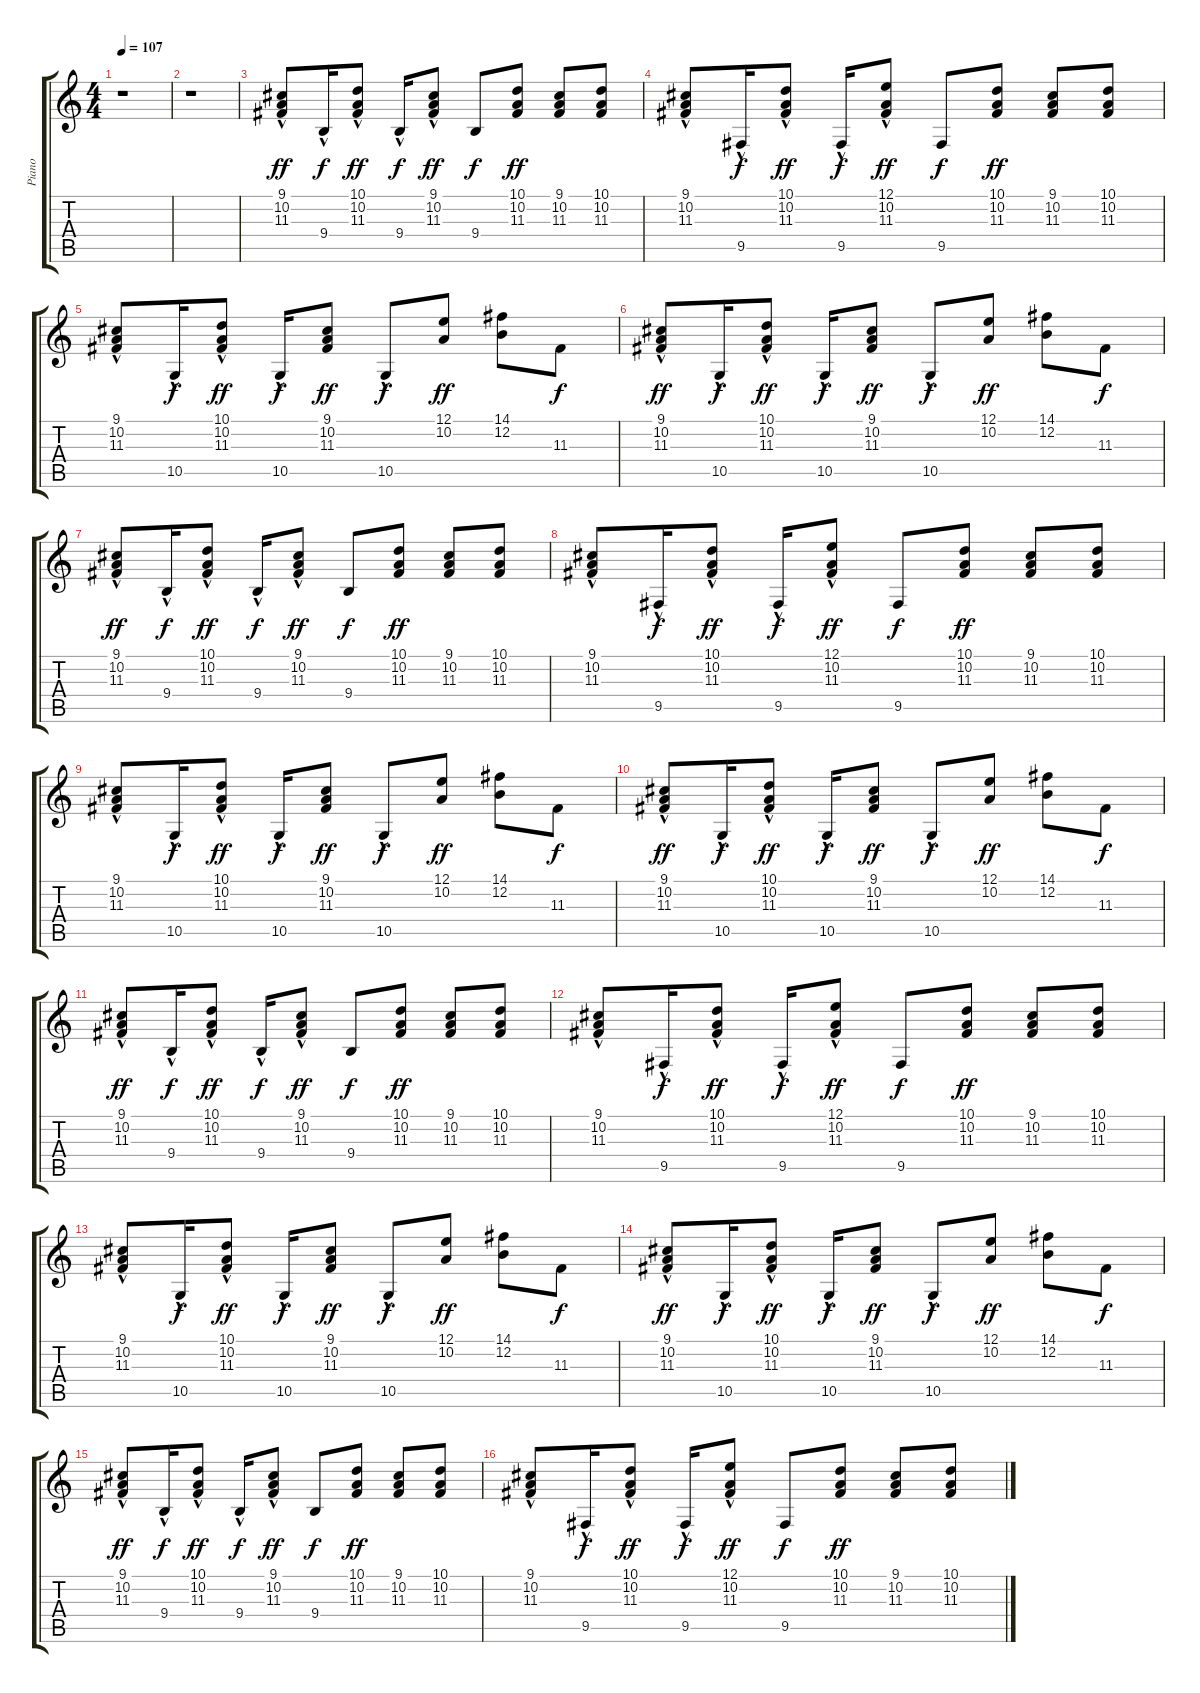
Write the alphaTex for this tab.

\track ("Piano" "Piano") {instrument acousticgrandpiano}
\staff {score tabs}
\tuning (E4 B3 G3 D3 A2 E2) {hide}
\ts (4 4)
\tempo 107
\clef g2
\ks c
r.1{dy f} |
r.1 |
(9.1{hac} 10.2{hac} 11.3{hac}).8{dy ff} 9.4{hac}.16{dy f} (10.1{hac} 10.2{hac} 11.3{hac}).8{dy ff} 9.4{hac}.16{dy f} (9.1{hac} 10.2 11.3).8{dy ff} 9.4.8{dy f} (10.1 10.2 11.3).8{dy ff} (9.1 10.2 11.3).8 (10.1 10.2 11.3).8 |
(9.1{hac} 10.2{hac} 11.3{hac}).8 9.5{hac}.16{dy f} (10.1{hac} 10.2{hac} 11.3{hac}).8{dy ff} 9.5{hac}.16{dy f} (12.1{hac} 10.2 11.3).8{dy ff} 9.5.8{dy f} (10.1 10.2 11.3).8{dy ff} (9.1 10.2 11.3).8 (10.1 10.2 11.3).8 |
(9.1{hac} 10.2{hac} 11.3{hac}).8 10.5{hac}.16{dy f} (10.1{hac} 10.2{hac} 11.3{hac}).8{dy ff} 10.5{hac}.16{dy f} (9.1 10.2 11.3).8{dy ff} 10.5{hac}.8{dy f} (12.1 10.2).8{dy ff} (14.1 12.2).8 11.3.8{dy f} |
(9.1{hac} 10.2{hac} 11.3{hac}).8{dy ff} 10.5{hac}.16{dy f} (10.1{hac} 10.2{hac} 11.3{hac}).8{dy ff} 10.5{hac}.16{dy f} (9.1 10.2 11.3).8{dy ff} 10.5{hac}.8{dy f} (12.1 10.2).8{dy ff} (14.1 12.2).8 11.3.8{dy f} |
(9.1{hac} 10.2{hac} 11.3{hac}).8{dy ff} 9.4{hac}.16{dy f} (10.1{hac} 10.2{hac} 11.3{hac}).8{dy ff} 9.4{hac}.16{dy f} (9.1{hac} 10.2 11.3).8{dy ff} 9.4.8{dy f} (10.1 10.2 11.3).8{dy ff} (9.1 10.2 11.3).8 (10.1 10.2 11.3).8 |
(9.1{hac} 10.2{hac} 11.3{hac}).8 9.5{hac}.16{dy f} (10.1{hac} 10.2{hac} 11.3{hac}).8{dy ff} 9.5{hac}.16{dy f} (12.1{hac} 10.2 11.3).8{dy ff} 9.5.8{dy f} (10.1 10.2 11.3).8{dy ff} (9.1 10.2 11.3).8 (10.1 10.2 11.3).8 |
(9.1{hac} 10.2{hac} 11.3{hac}).8 10.5{hac}.16{dy f} (10.1{hac} 10.2{hac} 11.3{hac}).8{dy ff} 10.5{hac}.16{dy f} (9.1 10.2 11.3).8{dy ff} 10.5{hac}.8{dy f} (12.1 10.2).8{dy ff} (14.1 12.2).8 11.3.8{dy f} |
(9.1{hac} 10.2{hac} 11.3{hac}).8{dy ff} 10.5{hac}.16{dy f} (10.1{hac} 10.2{hac} 11.3{hac}).8{dy ff} 10.5{hac}.16{dy f} (9.1 10.2 11.3).8{dy ff} 10.5{hac}.8{dy f} (12.1 10.2).8{dy ff} (14.1 12.2).8 11.3.8{dy f} |
(9.1{hac} 10.2{hac} 11.3{hac}).8{dy ff} 9.4{hac}.16{dy f} (10.1{hac} 10.2{hac} 11.3{hac}).8{dy ff} 9.4{hac}.16{dy f} (9.1{hac} 10.2 11.3).8{dy ff} 9.4.8{dy f} (10.1 10.2 11.3).8{dy ff} (9.1 10.2 11.3).8 (10.1 10.2 11.3).8 |
(9.1{hac} 10.2{hac} 11.3{hac}).8 9.5{hac}.16{dy f} (10.1{hac} 10.2{hac} 11.3{hac}).8{dy ff} 9.5{hac}.16{dy f} (12.1{hac} 10.2 11.3).8{dy ff} 9.5.8{dy f} (10.1 10.2 11.3).8{dy ff} (9.1 10.2 11.3).8 (10.1 10.2 11.3).8 |
(9.1{hac} 10.2{hac} 11.3{hac}).8 10.5{hac}.16{dy f} (10.1{hac} 10.2{hac} 11.3{hac}).8{dy ff} 10.5{hac}.16{dy f} (9.1 10.2 11.3).8{dy ff} 10.5{hac}.8{dy f} (12.1 10.2).8{dy ff} (14.1 12.2).8 11.3.8{dy f} |
(9.1{hac} 10.2{hac} 11.3{hac}).8{dy ff} 10.5{hac}.16{dy f} (10.1{hac} 10.2{hac} 11.3{hac}).8{dy ff} 10.5{hac}.16{dy f} (9.1 10.2 11.3).8{dy ff} 10.5{hac}.8{dy f} (12.1 10.2).8{dy ff} (14.1 12.2).8 11.3.8{dy f} |
(9.1{hac} 10.2{hac} 11.3{hac}).8{dy ff} 9.4{hac}.16{dy f} (10.1{hac} 10.2{hac} 11.3{hac}).8{dy ff} 9.4{hac}.16{dy f} (9.1{hac} 10.2 11.3).8{dy ff} 9.4.8{dy f} (10.1 10.2 11.3).8{dy ff} (9.1 10.2 11.3).8 (10.1 10.2 11.3).8 |
(9.1{hac} 10.2{hac} 11.3{hac}).8 9.5{hac}.16{dy f} (10.1{hac} 10.2{hac} 11.3{hac}).8{dy ff} 9.5{hac}.16{dy f} (12.1{hac} 10.2 11.3).8{dy ff} 9.5.8{dy f} (10.1 10.2 11.3).8{dy ff} (9.1 10.2 11.3).8 (10.1 10.2 11.3).8
